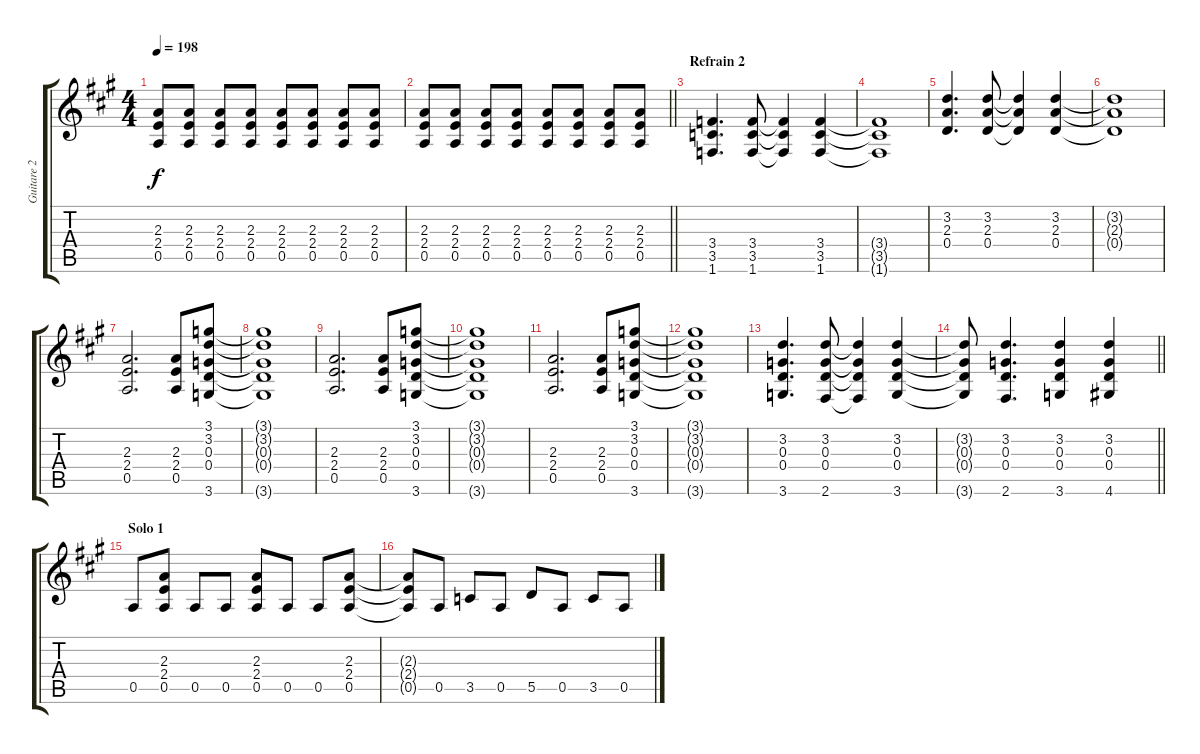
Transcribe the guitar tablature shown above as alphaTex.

\track ("Guitare 2 (Malcom Young)" "Guitare 2 ") {instrument overdrivenguitar}
\staff {score tabs}
\tuning (E4 B3 G3 D3 A2 E2) {hide}
\ts (4 4)
\tempo 198
\clef g2
\ks a
(2.3 2.4 0.5).8{dy f} (2.3 2.4 0.5).8 (2.3 2.4 0.5).8 (2.3 2.4 0.5).8 (2.3 2.4 0.5).8 (2.3 2.4 0.5).8 (2.3 2.4 0.5).8 (2.3 2.4 0.5).8 |
\barLineRight lightlight
(2.3 2.4 0.5).8 (2.3 2.4 0.5).8 (2.3 2.4 0.5).8 (2.3 2.4 0.5).8 (2.3 2.4 0.5).8 (2.3 2.4 0.5).8 (2.3 2.4 0.5).8 (2.3 2.4 0.5).8 |
\section ("" "Refrain 2")
(3.4 3.5 1.6).4{d} (3.4 3.5 1.6).8 (3.4{t} 3.5{t} 1.6{t}).4 (3.4 3.5 1.6).4 |
(3.4{t} 3.5{t} 1.6{t}).1 |
(3.2 2.3 0.4).4{d} (3.2 2.3 0.4).8 (3.2{t} 2.3{t} 0.4{t}).4 (3.2 2.3 0.4).4 |
(3.2{t} 2.3{t} 0.4{t}).1 |
(2.3 2.4 0.5).2{d} (2.3 2.4 0.5).8 (3.1 3.2 0.3 0.4 3.6).8 |
(3.1{t} 3.2{t} 0.3{t} 0.4{t} 3.6{t}).1 |
(2.3 2.4 0.5).2{d} (2.3 2.4 0.5).8 (3.1 3.2 0.3 0.4 3.6).8 |
(3.1{t} 3.2{t} 0.3{t} 0.4{t} 3.6{t}).1 |
(2.3 2.4 0.5).2{d} (2.3 2.4 0.5).8 (3.1 3.2 0.3 0.4 3.6).8 |
(3.1{t} 3.2{t} 0.3{t} 0.4{t} 3.6{t}).1 |
(3.2 0.3 0.4 3.6).4{d} (3.2 0.3 0.4 2.6).8 (3.2{t} 0.3{t} 0.4{t} 2.6{t}).4 (3.2 0.3 0.4 3.6).4 |
\barLineRight lightlight
(3.2{t} 0.3{t} 0.4{t} 3.6{t}).8 (3.2 0.3 0.4 2.6).4{d} (3.2 0.3 0.4 3.6).4 (3.2 0.3 0.4 4.6).4 |
\section ("" "Solo 1")
0.5.8 (2.3 2.4 0.5).8 0.5.8 0.5.8 (2.3 2.4 0.5).8 0.5.8 0.5.8 (2.3 2.4 0.5).8 |
(2.3{t} 2.4{t} 0.5{t}).8 0.5.8 3.5.8 0.5.8 5.5.8 0.5.8 3.5.8 0.5.8
